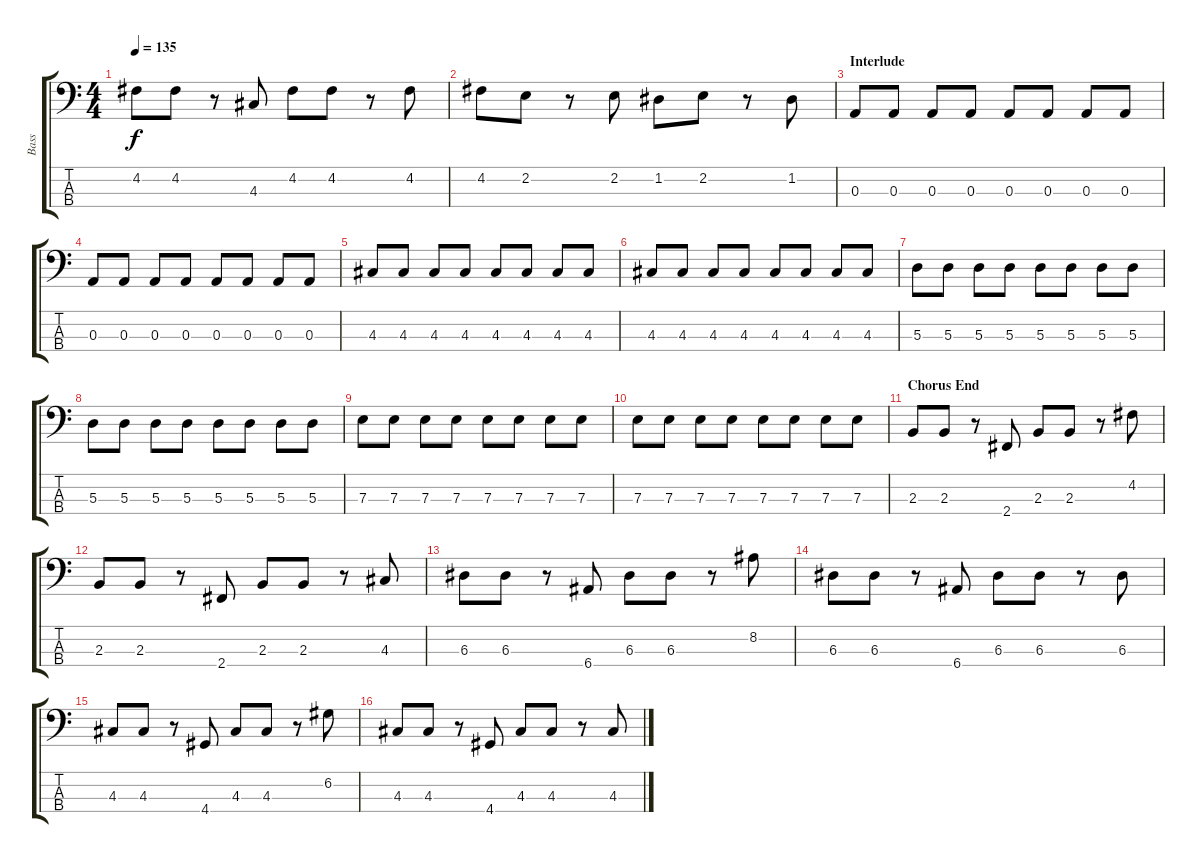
\track ("Bass" "Bass") {instrument electricbassfinger}
\staff {score tabs}
\tuning (G2 D2 A1 E1) {hide}
\ts (4 4)
\tempo 135
\clef f4
\ks c
4.2.8{dy f} 4.2.8 r.8 4.3.8 4.2.8 4.2.8 r.8 4.2.8 |
4.2.8 2.2.8 r.8 2.2.8 1.2.8 2.2.8 r.8 1.2.8 |
\section ("" "Interlude")
0.3.8 0.3.8 0.3.8 0.3.8 0.3.8 0.3.8 0.3.8 0.3.8 |
0.3.8 0.3.8 0.3.8 0.3.8 0.3.8 0.3.8 0.3.8 0.3.8 |
4.3.8 4.3.8 4.3.8 4.3.8 4.3.8 4.3.8 4.3.8 4.3.8 |
4.3.8 4.3.8 4.3.8 4.3.8 4.3.8 4.3.8 4.3.8 4.3.8 |
5.3.8 5.3.8 5.3.8 5.3.8 5.3.8 5.3.8 5.3.8 5.3.8 |
5.3.8 5.3.8 5.3.8 5.3.8 5.3.8 5.3.8 5.3.8 5.3.8 |
7.3.8 7.3.8 7.3.8 7.3.8 7.3.8 7.3.8 7.3.8 7.3.8 |
7.3.8 7.3.8 7.3.8 7.3.8 7.3.8 7.3.8 7.3.8 7.3.8 |
\section ("" "Chorus End")
2.3.8 2.3.8 r.8 2.4.8 2.3.8 2.3.8 r.8 4.2.8 |
2.3.8 2.3.8 r.8 2.4.8 2.3.8 2.3.8 r.8 4.3.8 |
6.3.8 6.3.8 r.8 6.4.8 6.3.8 6.3.8 r.8 8.2.8 |
6.3.8 6.3.8 r.8 6.4.8 6.3.8 6.3.8 r.8 6.3.8 |
4.3.8 4.3.8 r.8 4.4.8 4.3.8 4.3.8 r.8 6.2.8 |
4.3.8 4.3.8 r.8 4.4.8 4.3.8 4.3.8 r.8 4.3.8
